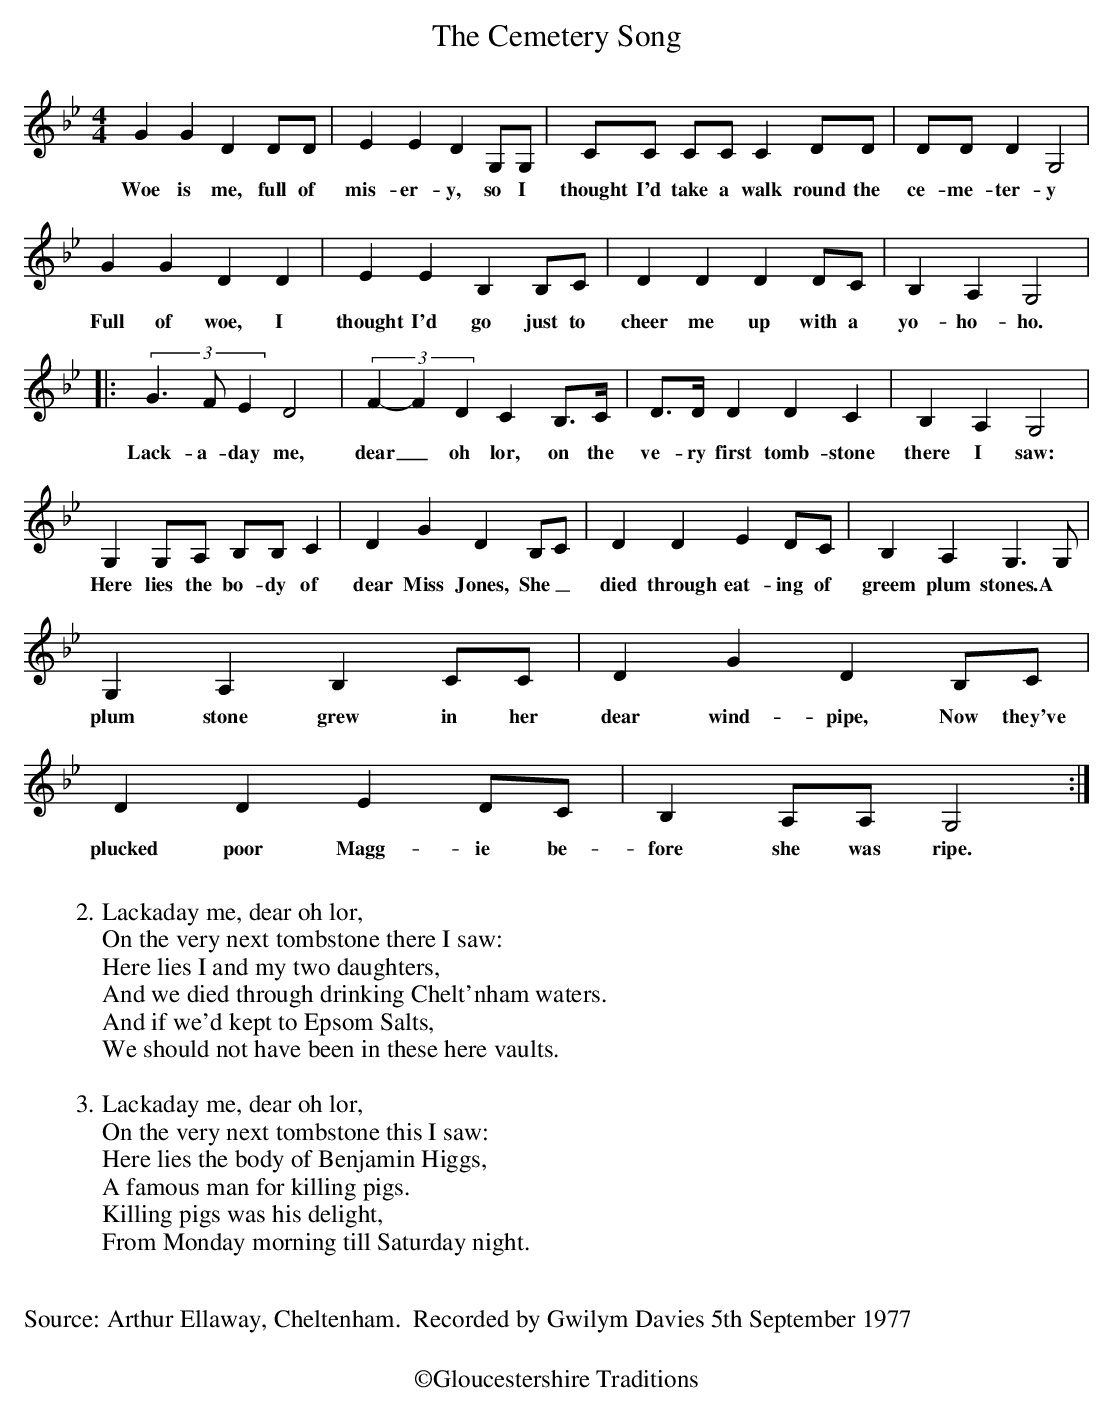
X:1
T: The Cemetery Song
*N:
M: 4/4
L: 1/4
*Q:
K: Gmin
GGDD/D/|EEDG,/G,/|C/C/ C/C/CD/D/|D/D/DG,2|
w: Woe is me, full of mis-er-y, so I thought I'd take a walk round the ce-me-ter-y
GGDD|EEB,B,/C/|DDDD/C/|B,A,G,2|
w: Full of woe, I thought I'd go just to cheer me up with a yo-ho-ho.
|:(3G>FED2 |(3F-FD CB,/>C/| D/>D/D DC|B,A,G,2|
w: Lack-a-day me, | dear_ oh lor, on the ve-ry first tomb-stone there I saw:
G,G,/A,/ B,/B,/C|DGDB,/C/| DDED/C/|B,A,G,>G,|
w: Here lies the bo-dy of dear Miss Jones, She_died through eat-ing of greem plum stones.A
G,A,B,C/C/|DGDB,/C/|DDED/C/|B,A,/A,/G,2:|
w: plum stone grew in her dear wind-pipe, Now they've plucked poor Magg-ie be-fore she was ripe.
%%vskip 20
W: 2. Lackaday me, dear oh lor,
W: On the very next tombstone there I saw:
W: Here lies I and my two daughters,
W: And we died through drinking Chelt'nham waters.
W: And if we'd kept to Epsom Salts,
W: We should not have been in these here vaults.
W:
W: 3. Lackaday me, dear oh lor,
W: On the very next tombstone this I saw:
W: Here lies the body of Benjamin Higgs,
W: A famous man for killing pigs.
W: Killing pigs was his delight,
W: From Monday morning till Saturday night.
W:
W:
